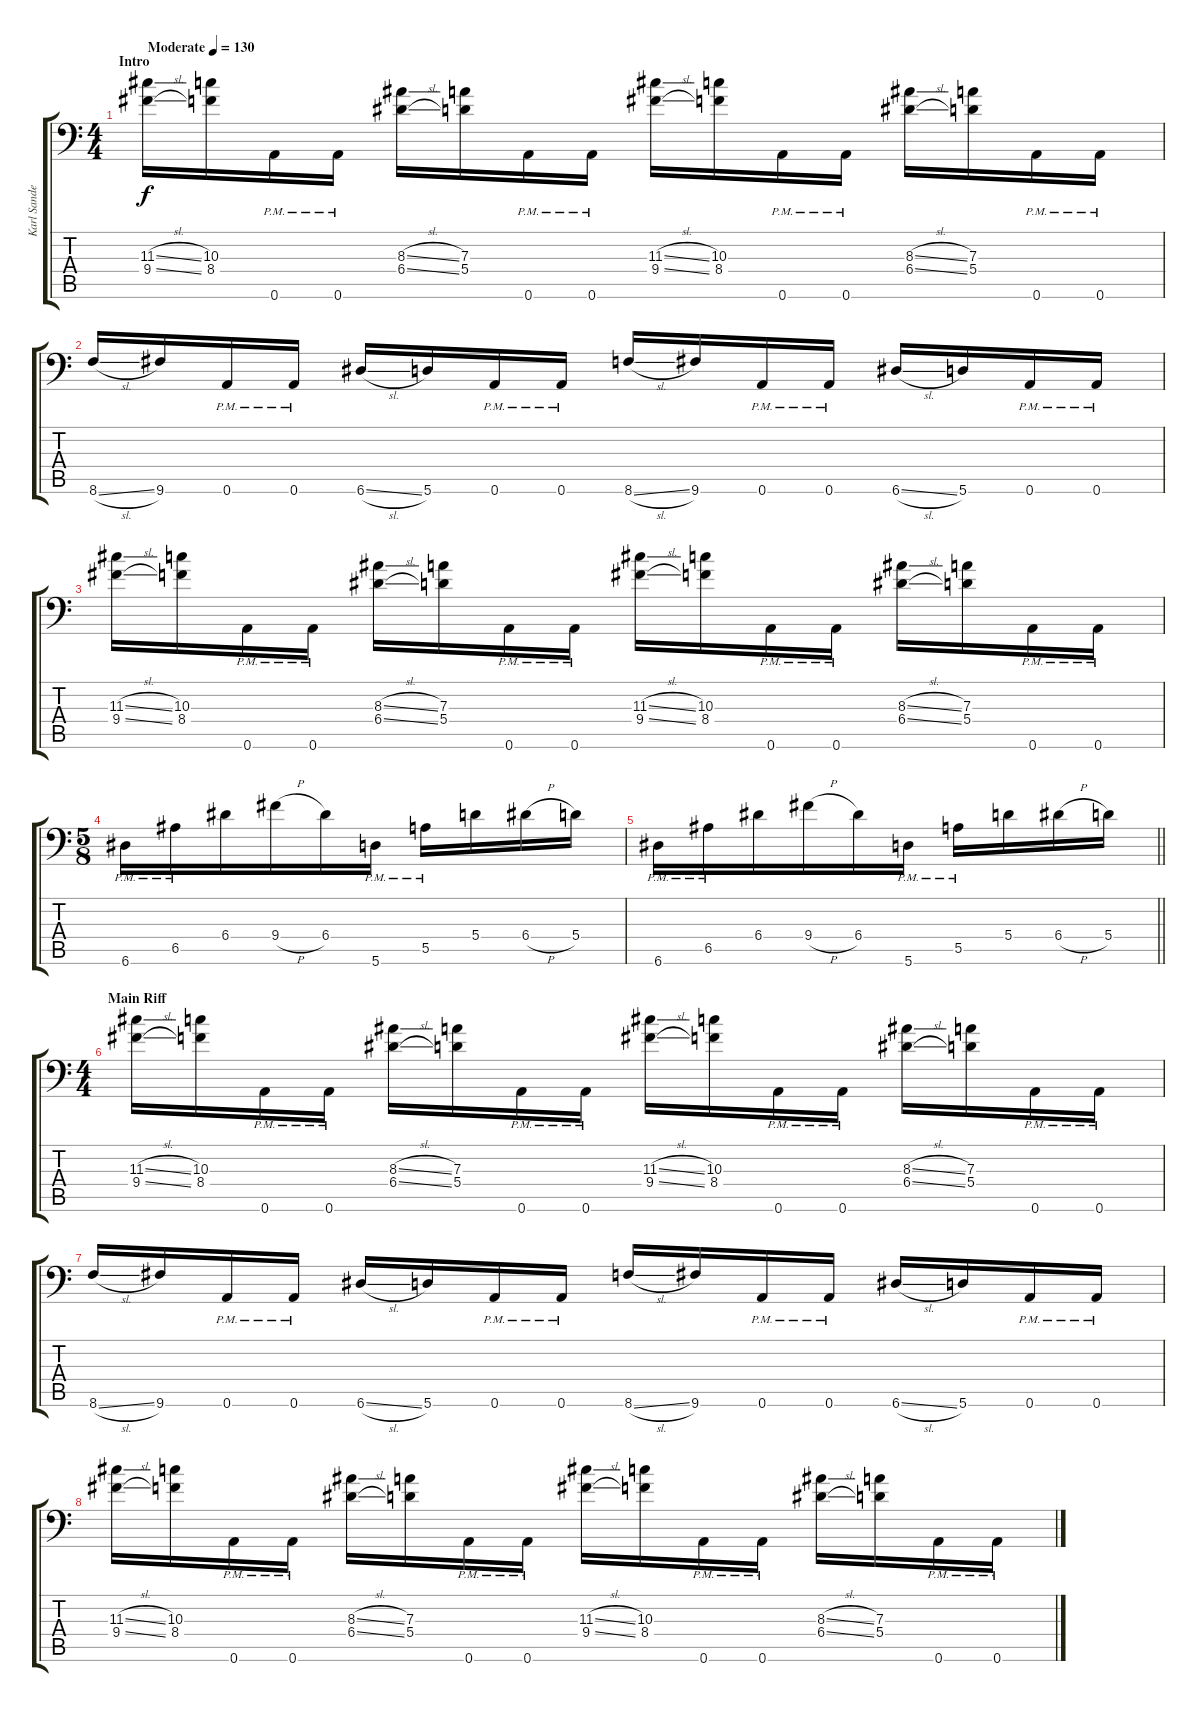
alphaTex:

\track ("Karl Sanders " "Karl Sande") {instrument overdrivenguitar}
\staff {score tabs}
\tuning (B3 Gb3 D3 A2 E2 A1) {hide}
\ts (4 4)
\section ("" "Intro")
\tempo (130 "Moderate")
\clef f4
\ks c
(11.3{sl} 9.4{sl}).16{dy f instrument overdrivenguitar} (10.3 8.4).16 0.6{pm}.16 0.6{pm}.16 (8.3{sl} 6.4{sl}).16 (7.3 5.4).16 0.6{pm}.16 0.6{pm}.16 (11.3{sl} 9.4{sl}).16 (10.3 8.4).16 0.6{pm}.16 0.6{pm}.16 (8.3{sl} 6.4{sl}).16 (7.3 5.4).16 0.6{pm}.16 0.6{pm}.16 |
8.6{sl}.16 9.6.16 0.6{pm}.16 0.6{pm}.16 6.6{sl}.16 5.6.16 0.6{pm}.16 0.6{pm}.16 8.6{sl}.16 9.6.16 0.6{pm}.16 0.6{pm}.16 6.6{sl}.16 5.6.16 0.6{pm}.16 0.6{pm}.16 |
(11.3{sl} 9.4{sl}).16 (10.3 8.4).16 0.6{pm}.16 0.6{pm}.16 (8.3{sl} 6.4{sl}).16 (7.3 5.4).16 0.6{pm}.16 0.6{pm}.16 (11.3{sl} 9.4{sl}).16 (10.3 8.4).16 0.6{pm}.16 0.6{pm}.16 (8.3{sl} 6.4{sl}).16 (7.3 5.4).16 0.6{pm}.16 0.6{pm}.16 |
\ts (5 8)
6.6{pm}.16 6.5{pm}.16 6.4.16 9.4{h}.16 6.4.16 5.6{pm}.16 5.5{pm}.16 5.4.16 6.4{h}.16 5.4.16 |
\barLineRight lightlight
6.6{pm}.16 6.5{pm}.16 6.4.16 9.4{h}.16 6.4.16 5.6{pm}.16 5.5{pm}.16 5.4.16 6.4{h}.16 5.4.16 |
\ts (4 4)
\section ("" "Main Riff ")
(11.3{sl} 9.4{sl}).16 (10.3 8.4).16 0.6{pm}.16 0.6{pm}.16 (8.3{sl} 6.4{sl}).16 (7.3 5.4).16 0.6{pm}.16 0.6{pm}.16 (11.3{sl} 9.4{sl}).16 (10.3 8.4).16 0.6{pm}.16 0.6{pm}.16 (8.3{sl} 6.4{sl}).16 (7.3 5.4).16 0.6{pm}.16 0.6{pm}.16 |
8.6{sl}.16 9.6.16 0.6{pm}.16 0.6{pm}.16 6.6{sl}.16 5.6.16 0.6{pm}.16 0.6{pm}.16 8.6{sl}.16 9.6.16 0.6{pm}.16 0.6{pm}.16 6.6{sl}.16 5.6.16 0.6{pm}.16 0.6{pm}.16 |
(11.3{sl} 9.4{sl}).16 (10.3 8.4).16 0.6{pm}.16 0.6{pm}.16 (8.3{sl} 6.4{sl}).16 (7.3 5.4).16 0.6{pm}.16 0.6{pm}.16 (11.3{sl} 9.4{sl}).16 (10.3 8.4).16 0.6{pm}.16 0.6{pm}.16 (8.3{sl} 6.4{sl}).16 (7.3 5.4).16 0.6{pm}.16 0.6{pm}.16
